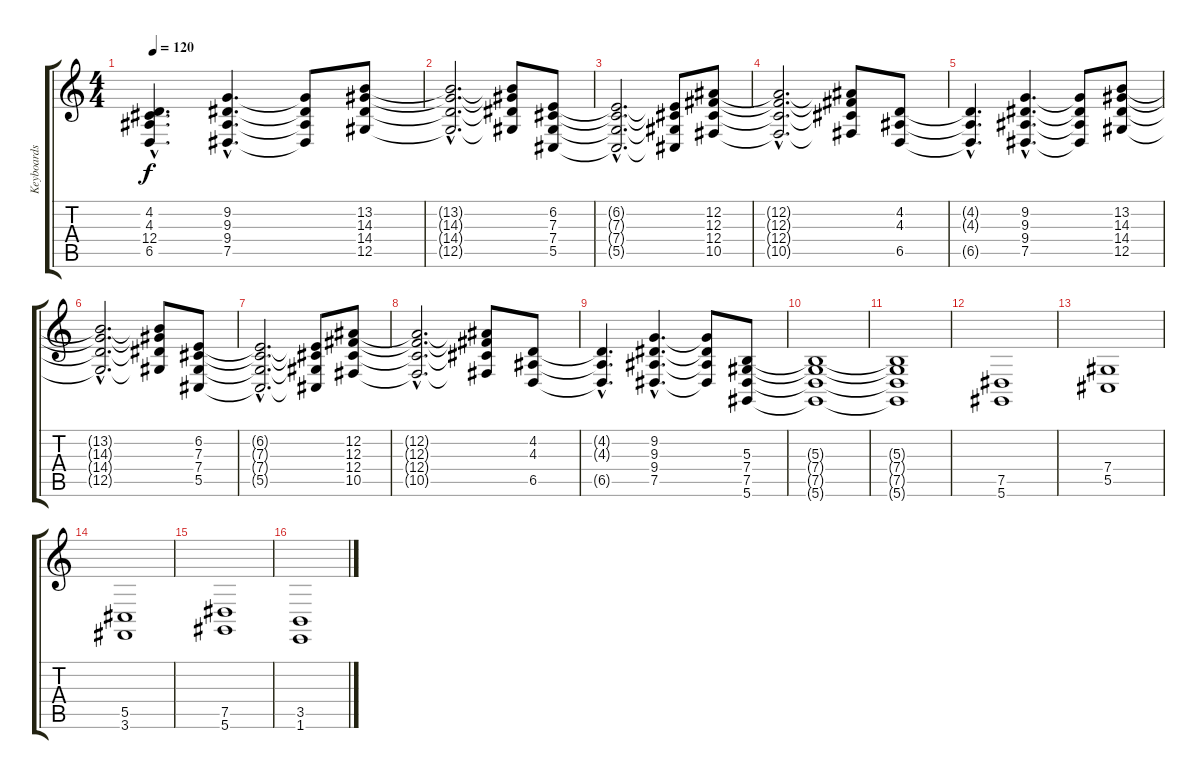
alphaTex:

\track ("Keyboards 2" "Keyboards ") {instrument brightacousticpiano}
\staff {score tabs}
\tuning (Eb4 Bb3 Gb3 Db3 Ab2 Eb2) {hide}
\ts (4 4)
\tempo 120
\clef g2
\ks c
(4.2{hac t} 4.3{hac t} 12.4{hac t} 6.5{hac t}).4{d dy f} (9.2{hac} 9.3{hac} 9.4{hac} 7.5{hac}).4{d} (9.2{t} 9.3{t} 9.4{t} 7.5{t}).8 (13.2 14.3 14.4 12.5).8 |
(13.2{hac t} 14.3{hac t} 14.4{hac t} 12.5{hac t}).2{d} (13.2{t} 14.3{t} 14.4{t} 12.5{t}).8 (6.2 7.3 7.4 5.5).8 |
(6.2{hac t} 7.3{hac t} 7.4{hac t} 5.5{hac t}).2{d} (6.2{t} 7.3{t} 7.4{t} 5.5{t}).8 (12.2 12.3 12.4 10.5).8 |
(12.2{hac t} 12.3{hac t} 12.4{hac t} 10.5{hac t}).2{d} (12.2{t} 12.3{t} 12.4{t} 10.5{t}).8 (4.2 4.3 6.5).8 |
(4.2{hac t} 4.3{hac t} 6.5{hac t}).4{d} (9.2{hac} 9.3{hac} 9.4{hac} 7.5{hac}).4{d} (9.2{t} 9.3{t} 9.4{t} 7.5{t}).8 (13.2 14.3 14.4 12.5).8 |
(13.2{hac t} 14.3{hac t} 14.4{hac t} 12.5{hac t}).2{d} (13.2{t} 14.3{t} 14.4{t} 12.5{t}).8 (6.2 7.3 7.4 5.5).8 |
(6.2{hac t} 7.3{hac t} 7.4{hac t} 5.5{hac t}).2{d} (6.2{t} 7.3{t} 7.4{t} 5.5{t}).8 (12.2 12.3 12.4 10.5).8 |
(12.2{hac t} 12.3{hac t} 12.4{hac t} 10.5{hac t}).2{d} (12.2{t} 12.3{t} 12.4{t} 10.5{t}).8 (4.2 4.3 6.5).8 |
(4.2{hac t} 4.3{hac t} 6.5{hac t}).4{d} (9.2{hac} 9.3{hac} 9.4{hac} 7.5{hac}).4{d} (9.2{t} 9.3{t} 9.4{t} 7.5{t}).8 (5.3 7.4 7.5 5.6).8 |
(5.3{t} 7.4{t} 7.5{t} 5.6{t}).1 |
(5.3{t} 7.4{t} 7.5{t} 5.6{t}).1 |
(7.5 5.6).1 |
(7.4 5.5).1 |
(5.5 3.6).1 |
(7.5 5.6).1 |
(3.5 1.6).1
